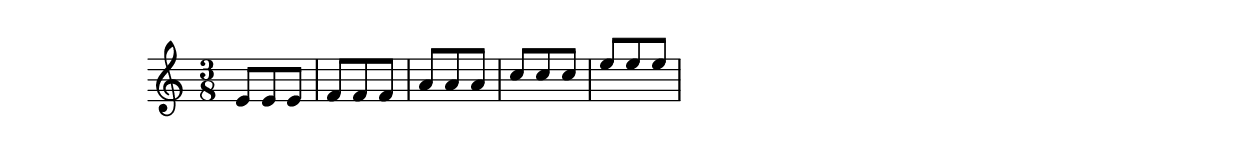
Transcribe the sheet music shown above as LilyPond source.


\version "2.1.28"
\header {

texidoc = "Upstem notes before a barline are printed with some extra
space. This is an optical correction similar to juxtaposed stems.
"

}

sd = \override Stem  #'direction = #-1
su = \override Stem  #'direction = #1
\score { \notes\relative e'
{

%\override Staff.StaffSpacing  #'stem-spacing-correction = #0.5
%\override Staff.NoteSpacing  #'stem-spacing-correction = #0.5

\time 3/8
\su
e8 e e
f f f
a a a
c c c
e e e
}
\paper { raggedright = ##t}
}

